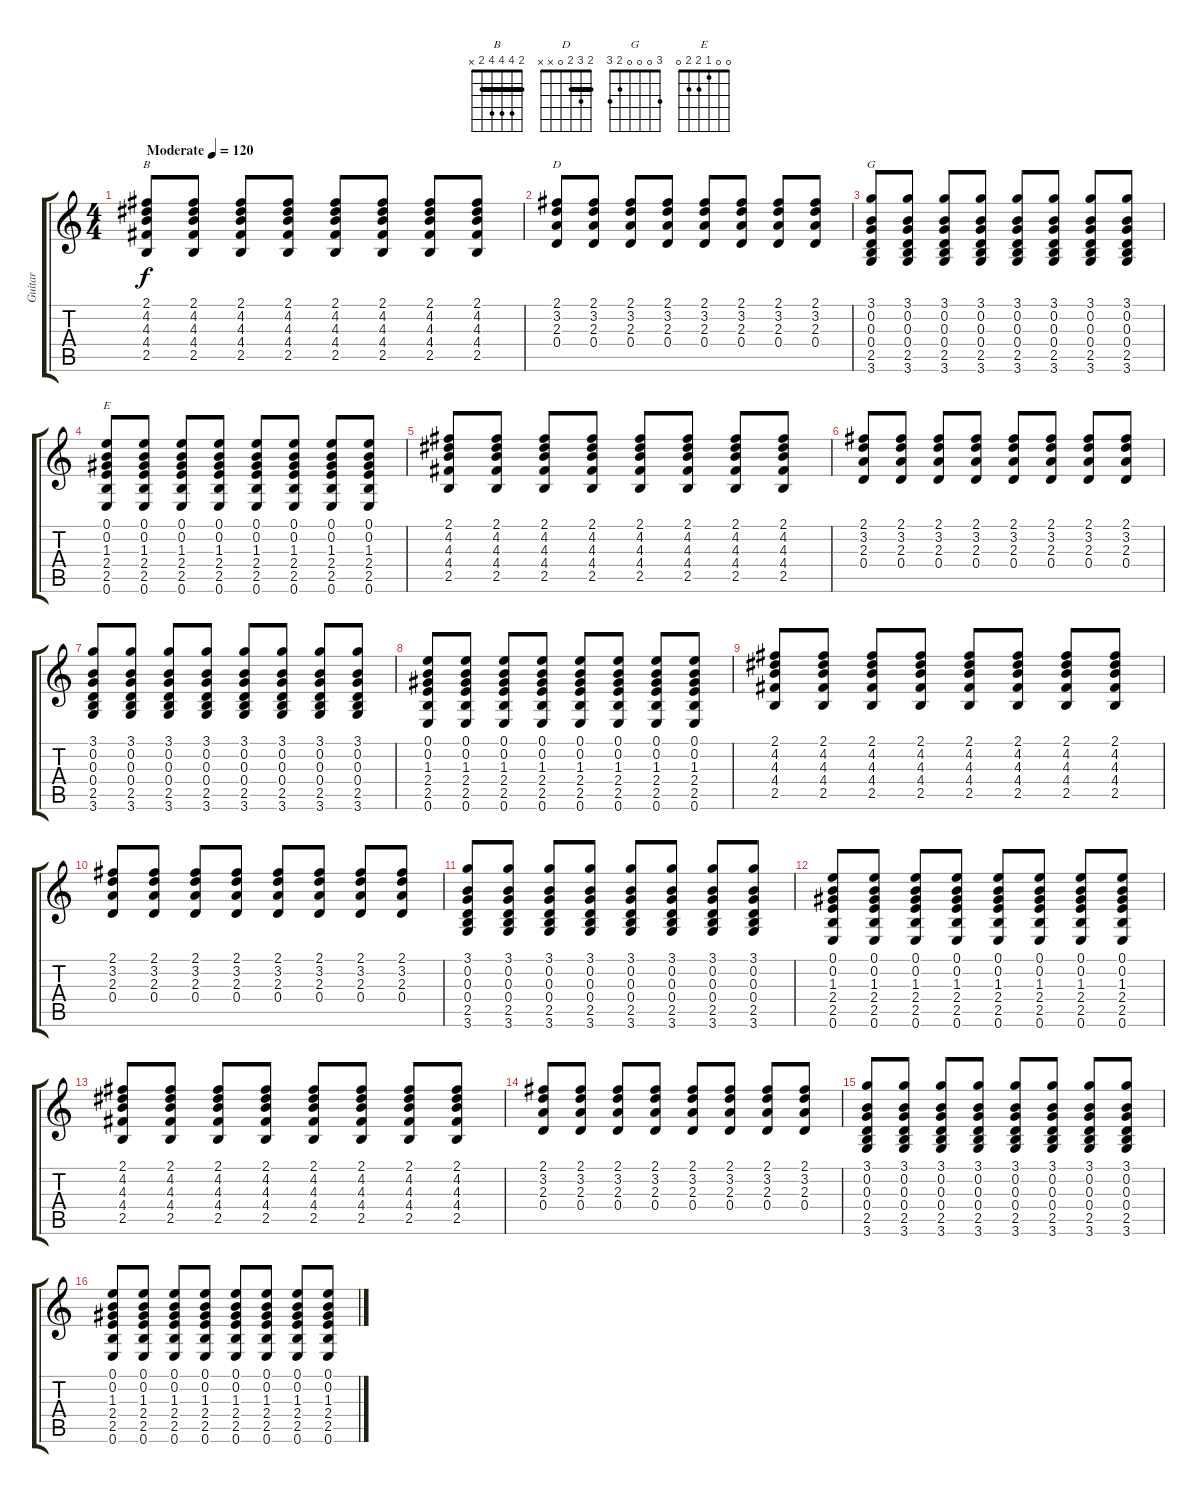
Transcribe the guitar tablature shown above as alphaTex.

\track ("Guitar" "Guitar") {instrument electricguitarmuted}
\staff {score tabs}
\tuning (E4 B3 G3 D3 A2 E2) {hide}
\chord ("B" 2 4 4 4 2 x) {barre 2}
\chord ("D" 2 3 2 0 x x) {barre 2}
\chord ("G" 3 0 0 0 2 3)
\chord ("E" 0 0 1 2 2 0)
\ts (4 4)
\tempo (120 "Moderate")
\clef g2
\ks c
(2.1 4.2 4.3 4.4 2.5).8{ch "B" dy f instrument electricguitarmuted} (2.1 4.2 4.3 4.4 2.5).8 (2.1 4.2 4.3 4.4 2.5).8 (2.1 4.2 4.3 4.4 2.5).8 (2.1 4.2 4.3 4.4 2.5).8 (2.1 4.2 4.3 4.4 2.5).8 (2.1 4.2 4.3 4.4 2.5).8 (2.1 4.2 4.3 4.4 2.5).8 |
(2.1 3.2 2.3 0.4).8{ch "D"} (2.1 3.2 2.3 0.4).8 (2.1 3.2 2.3 0.4).8 (2.1 3.2 2.3 0.4).8 (2.1 3.2 2.3 0.4).8 (2.1 3.2 2.3 0.4).8 (2.1 3.2 2.3 0.4).8 (2.1 3.2 2.3 0.4).8 |
(3.1 0.2 0.3 0.4 2.5 3.6).8{ch "G"} (3.1 0.2 0.3 0.4 2.5 3.6).8 (3.1 0.2 0.3 0.4 2.5 3.6).8 (3.1 0.2 0.3 0.4 2.5 3.6).8 (3.1 0.2 0.3 0.4 2.5 3.6).8 (3.1 0.2 0.3 0.4 2.5 3.6).8 (3.1 0.2 0.3 0.4 2.5 3.6).8 (3.1 0.2 0.3 0.4 2.5 3.6).8 |
(0.1 0.2 1.3 2.4 2.5 0.6).8{ch "E"} (0.1 0.2 1.3 2.4 2.5 0.6).8 (0.1 0.2 1.3 2.4 2.5 0.6).8 (0.1 0.2 1.3 2.4 2.5 0.6).8 (0.1 0.2 1.3 2.4 2.5 0.6).8 (0.1 0.2 1.3 2.4 2.5 0.6).8 (0.1 0.2 1.3 2.4 2.5 0.6).8 (0.1 0.2 1.3 2.4 2.5 0.6).8 |
(2.1 4.2 4.3 4.4 2.5).8 (2.1 4.2 4.3 4.4 2.5).8 (2.1 4.2 4.3 4.4 2.5).8 (2.1 4.2 4.3 4.4 2.5).8 (2.1 4.2 4.3 4.4 2.5).8 (2.1 4.2 4.3 4.4 2.5).8 (2.1 4.2 4.3 4.4 2.5).8 (2.1 4.2 4.3 4.4 2.5).8 |
(2.1 3.2 2.3 0.4).8 (2.1 3.2 2.3 0.4).8 (2.1 3.2 2.3 0.4).8 (2.1 3.2 2.3 0.4).8 (2.1 3.2 2.3 0.4).8 (2.1 3.2 2.3 0.4).8 (2.1 3.2 2.3 0.4).8 (2.1 3.2 2.3 0.4).8 |
(3.1 0.2 0.3 0.4 2.5 3.6).8 (3.1 0.2 0.3 0.4 2.5 3.6).8 (3.1 0.2 0.3 0.4 2.5 3.6).8 (3.1 0.2 0.3 0.4 2.5 3.6).8 (3.1 0.2 0.3 0.4 2.5 3.6).8 (3.1 0.2 0.3 0.4 2.5 3.6).8 (3.1 0.2 0.3 0.4 2.5 3.6).8 (3.1 0.2 0.3 0.4 2.5 3.6).8 |
(0.1 0.2 1.3 2.4 2.5 0.6).8 (0.1 0.2 1.3 2.4 2.5 0.6).8 (0.1 0.2 1.3 2.4 2.5 0.6).8 (0.1 0.2 1.3 2.4 2.5 0.6).8 (0.1 0.2 1.3 2.4 2.5 0.6).8 (0.1 0.2 1.3 2.4 2.5 0.6).8 (0.1 0.2 1.3 2.4 2.5 0.6).8 (0.1 0.2 1.3 2.4 2.5 0.6).8 |
(2.1 4.2 4.3 4.4 2.5).8 (2.1 4.2 4.3 4.4 2.5).8 (2.1 4.2 4.3 4.4 2.5).8 (2.1 4.2 4.3 4.4 2.5).8 (2.1 4.2 4.3 4.4 2.5).8 (2.1 4.2 4.3 4.4 2.5).8 (2.1 4.2 4.3 4.4 2.5).8 (2.1 4.2 4.3 4.4 2.5).8 |
(2.1 3.2 2.3 0.4).8 (2.1 3.2 2.3 0.4).8 (2.1 3.2 2.3 0.4).8 (2.1 3.2 2.3 0.4).8 (2.1 3.2 2.3 0.4).8 (2.1 3.2 2.3 0.4).8 (2.1 3.2 2.3 0.4).8 (2.1 3.2 2.3 0.4).8 |
(3.1 0.2 0.3 0.4 2.5 3.6).8 (3.1 0.2 0.3 0.4 2.5 3.6).8 (3.1 0.2 0.3 0.4 2.5 3.6).8 (3.1 0.2 0.3 0.4 2.5 3.6).8 (3.1 0.2 0.3 0.4 2.5 3.6).8 (3.1 0.2 0.3 0.4 2.5 3.6).8 (3.1 0.2 0.3 0.4 2.5 3.6).8 (3.1 0.2 0.3 0.4 2.5 3.6).8 |
(0.1 0.2 1.3 2.4 2.5 0.6).8 (0.1 0.2 1.3 2.4 2.5 0.6).8 (0.1 0.2 1.3 2.4 2.5 0.6).8 (0.1 0.2 1.3 2.4 2.5 0.6).8 (0.1 0.2 1.3 2.4 2.5 0.6).8 (0.1 0.2 1.3 2.4 2.5 0.6).8 (0.1 0.2 1.3 2.4 2.5 0.6).8 (0.1 0.2 1.3 2.4 2.5 0.6).8 |
(2.1 4.2 4.3 4.4 2.5).8 (2.1 4.2 4.3 4.4 2.5).8 (2.1 4.2 4.3 4.4 2.5).8 (2.1 4.2 4.3 4.4 2.5).8 (2.1 4.2 4.3 4.4 2.5).8 (2.1 4.2 4.3 4.4 2.5).8 (2.1 4.2 4.3 4.4 2.5).8 (2.1 4.2 4.3 4.4 2.5).8 |
(2.1 3.2 2.3 0.4).8 (2.1 3.2 2.3 0.4).8 (2.1 3.2 2.3 0.4).8 (2.1 3.2 2.3 0.4).8 (2.1 3.2 2.3 0.4).8 (2.1 3.2 2.3 0.4).8 (2.1 3.2 2.3 0.4).8 (2.1 3.2 2.3 0.4).8 |
(3.1 0.2 0.3 0.4 2.5 3.6).8 (3.1 0.2 0.3 0.4 2.5 3.6).8 (3.1 0.2 0.3 0.4 2.5 3.6).8 (3.1 0.2 0.3 0.4 2.5 3.6).8 (3.1 0.2 0.3 0.4 2.5 3.6).8 (3.1 0.2 0.3 0.4 2.5 3.6).8 (3.1 0.2 0.3 0.4 2.5 3.6).8 (3.1 0.2 0.3 0.4 2.5 3.6).8 |
(0.1 0.2 1.3 2.4 2.5 0.6).8 (0.1 0.2 1.3 2.4 2.5 0.6).8 (0.1 0.2 1.3 2.4 2.5 0.6).8 (0.1 0.2 1.3 2.4 2.5 0.6).8 (0.1 0.2 1.3 2.4 2.5 0.6).8 (0.1 0.2 1.3 2.4 2.5 0.6).8 (0.1 0.2 1.3 2.4 2.5 0.6).8 (0.1 0.2 1.3 2.4 2.5 0.6).8
